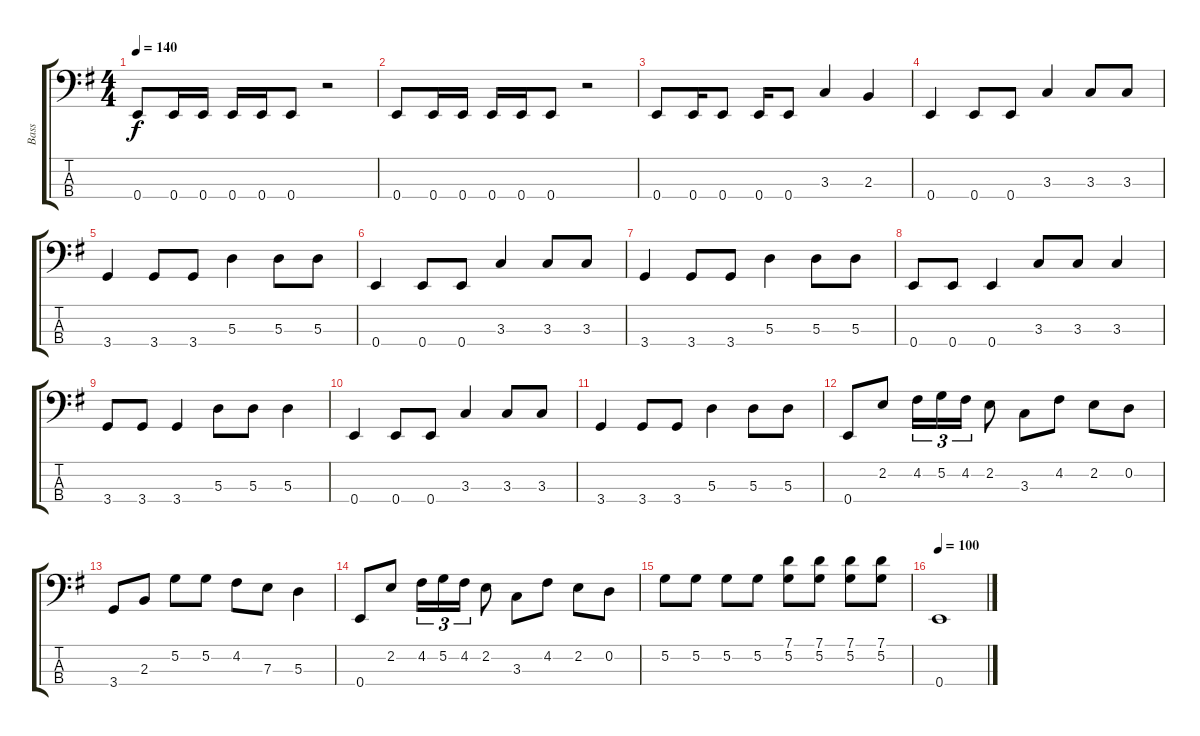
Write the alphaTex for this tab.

\track ("Bass" "Bass") {instrument electricbassfinger}
\staff {score tabs}
\tuning (G2 D2 A1 E1) {hide}
\ts (4 4)
\tempo 140
\clef f4
\ks g
0.4.8{dy f} 0.4.16 0.4.16 0.4.16 0.4.16 0.4.8 r.2 |
0.4.8 0.4.16 0.4.16 0.4.16 0.4.16 0.4.8 r.2 |
0.4.8 0.4.16 0.4.8 0.4.16 0.4.8 3.3.4 2.3.4 |
0.4.4 0.4.8 0.4.8 3.3.4 3.3.8 3.3.8 |
3.4.4 3.4.8 3.4.8 5.3.4 5.3.8 5.3.8 |
0.4.4 0.4.8 0.4.8 3.3.4 3.3.8 3.3.8 |
3.4.4 3.4.8 3.4.8 5.3.4 5.3.8 5.3.8 |
0.4.8 0.4.8 0.4.4 3.3.8 3.3.8 3.3.4 |
3.4.8 3.4.8 3.4.4 5.3.8 5.3.8 5.3.4 |
0.4.4 0.4.8 0.4.8 3.3.4 3.3.8 3.3.8 |
3.4.4 3.4.8 3.4.8 5.3.4 5.3.8 5.3.8 |
0.4.8 2.2.8 4.2.16{tu (3 2)} 5.2.16{tu (3 2)} 4.2.16{tu (3 2)} 2.2.8 3.3.8 4.2.8 2.2.8 0.2.8 |
3.4.8 2.3.8 5.2.8 5.2.8 4.2.8 7.3.8 5.3.4 |
0.4.8 2.2.8 4.2.16{tu (3 2)} 5.2.16{tu (3 2)} 4.2.16{tu (3 2)} 2.2.8 3.3.8 4.2.8 2.2.8 0.2.8 |
5.2.8 5.2.8 5.2.8 5.2.8 (7.1 5.2).8 (7.1 5.2).8 (7.1 5.2).8 (7.1 5.2).8 |
\tempo 100
0.4.1
